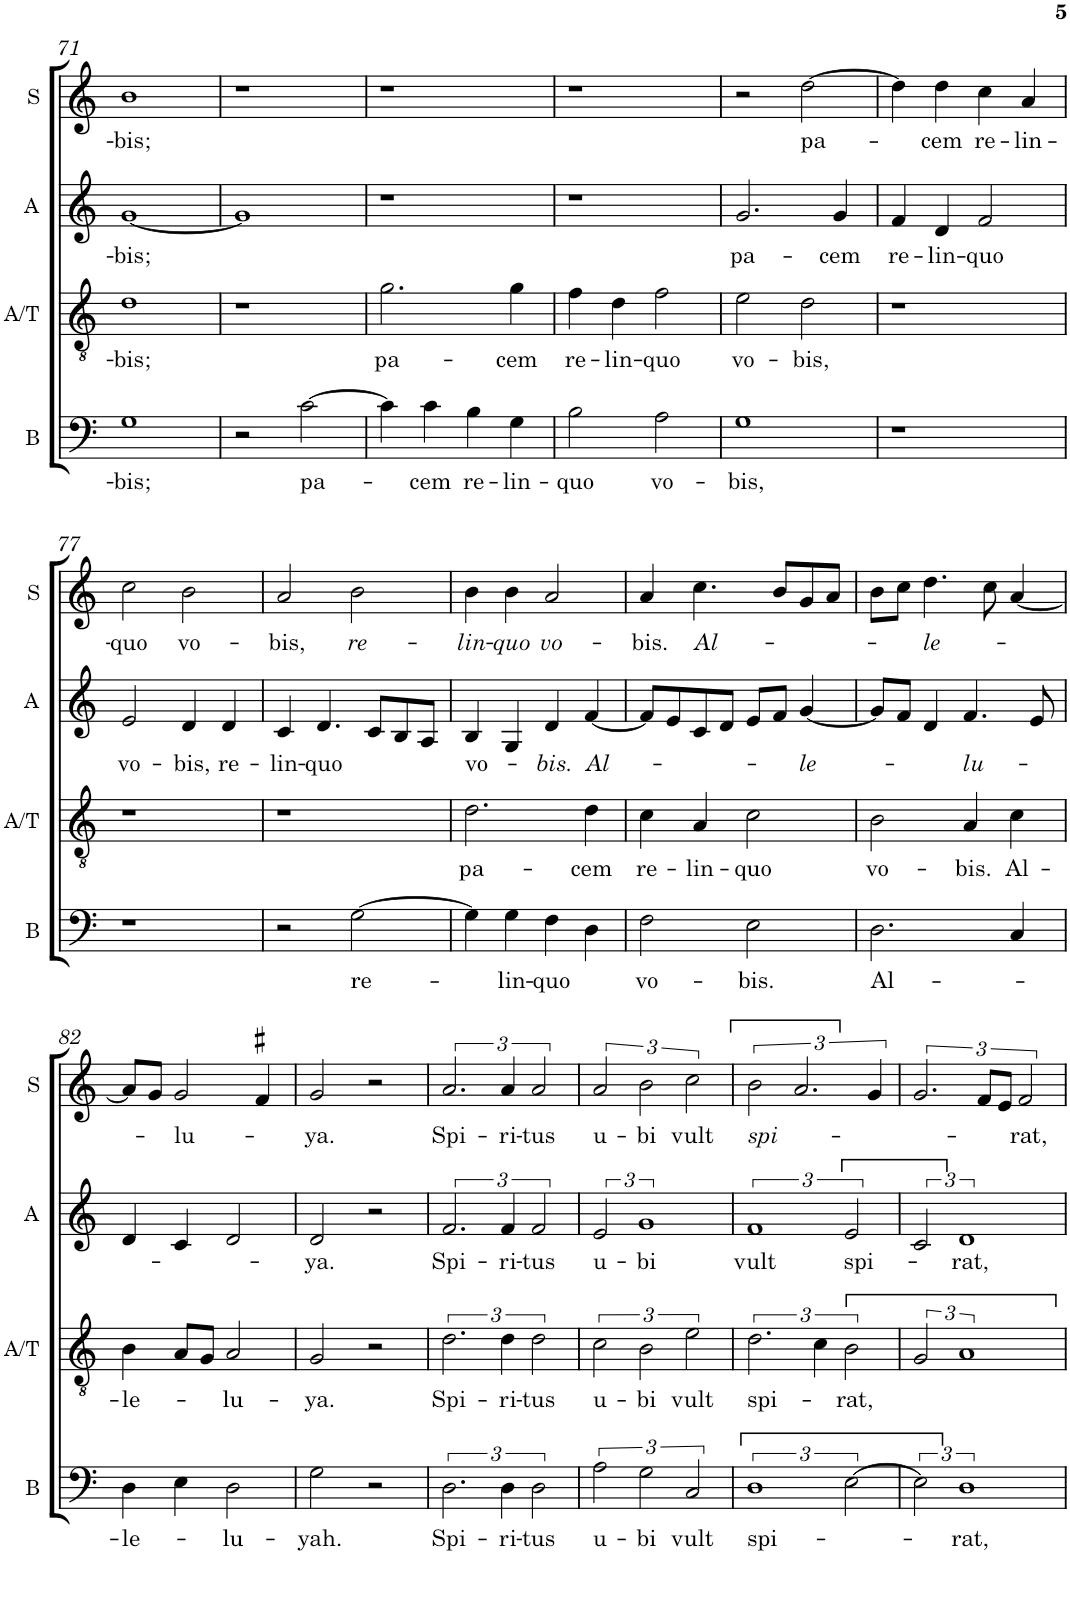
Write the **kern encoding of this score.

**kern	**text	**kern	**text	**kern	**text	**kern	**text
*part4	*part4	*part3	*part3	*part2	*part2	*part1	*part1
*staff4	*staff4	*staff3	*staff3	*staff2	*staff2	*staff1	*staff1
*I"B	*	*I"A/T	*	*I"A	*	*I"S	*
*I'B	*	*I'A/T	*	*I'A	*	*I'S	*
!!LO:PB:g=z
*clefF4	*	*clefGv2	*	*clefG2	*	*clefG2	*
*	*	*	*	*Trd4c7	*	*	*
*k[]	*	*k[]	*	*k[]	*	*k[]	*
*M2/2	*	*M2/2	*	*M2/2	*	*M2/2	*
*met(c|)	*	*met(c|)	*	*met(c|)	*	*met(c|)	*
=71	=71	=71	=71	=71	=71	=71	=71
!	!LO:LY:b	!	!LO:LY:b	!	!LO:LY:b	!	!LO:LY:b
1G	-bis;	1d	-bis;	[1g	-bis;	1b	-bis;
=72	=72	=72	=72	=72	=72	=72	=72
2r	.	1r	.	1g]	.	1r	.
!	!LO:LY:b	!	!	!	!	!	!
[2c\	pa-	.	.	.	.	.	.
=73	=73	=73	=73	=73	=73	=73	=73
!	!	!	!LO:LY:b	!	!	!	!
4c\]	.	2.g\	pa-	1r	.	1r	.
!	!LO:LY:b	!	!	!	!	!	!
4c\	-cem	.	.	.	.	.	.
!	!LO:LY:b	!	!	!	!	!	!
4B\	re-	.	.	.	.	.	.
!	!LO:LY:b	!	!LO:LY:b	!	!	!	!
4G\	-lin-	4g\	-cem	.	.	.	.
=74	=74	=74	=74	=74	=74	=74	=74
!	!LO:LY:b	!	!LO:LY:b	!	!	!	!
2B\	-quo	4f\	re-	1r	.	1r	.
!	!	!	!LO:LY:b	!	!	!	!
.	.	4d\	-lin-	.	.	.	.
!	!LO:LY:b	!	!LO:LY:b	!	!	!	!
2A\	vo-	2f\	-quo	.	.	.	.
=75	=75	=75	=75	=75	=75	=75	=75
!	!LO:LY:b	!	!LO:LY:b	!	!LO:LY:b	!	!
1G	-bis,	2e\	vo-	2.g/	pa-	2r	.
!	!	!	!LO:LY:b	!	!	!	!LO:LY:b
.	.	2d\	-bis,	.	.	[2dd\	pa-
!	!	!	!	!	!LO:LY:b	!	!
.	.	.	.	4g/	-cem	.	.
=76	=76	=76	=76	=76	=76	=76	=76
!	!	!	!	!	!LO:LY:b	!	!
1r	.	1r	.	4f/	re-	4dd\]	.
!	!	!	!	!	!LO:LY:b	!	!LO:LY:b
.	.	.	.	4d/	-lin-	4dd\	-cem
!	!	!	!	!	!LO:LY:b	!	!LO:LY:b
.	.	.	.	2f/	-quo	4cc\	re-
!	!	!	!	!	!	!	!LO:LY:b
.	.	.	.	.	.	4a/	-lin-
!!LO:LB:g=z
=77	=77	=77	=77	=77	=77	=77	=77
!	!	!	!	!	!LO:LY:b	!	!LO:LY:b
1r	.	1r	.	2e/	vo-	2cc\	-quo
!	!	!	!	!	!LO:LY:b	!	!LO:LY:b
.	.	.	.	4d/	-bis,	2b\	vo-
!	!	!	!	!	!LO:LY:b	!	!
.	.	.	.	4d/	re-	.	.
=78	=78	=78	=78	=78	=78	=78	=78
!	!	!	!	!	!LO:LY:b	!	!LO:LY:b
2r	.	1r	.	4c/	-lin-	2a/	-bis,
!	!	!	!	!	!LO:LY:b	!	!
.	.	.	.	4.d/	-quo	.	.
!	!LO:LY:b	!	!	!	!	!	!LO:LY:b
[2G\	re-	.	.	.	.	2b\	re-
.	.	.	.	8c/L	.	.	.
.	.	.	.	8B/	.	.	.
.	.	.	.	8A/J	.	.	.
=79	=79	=79	=79	=79	=79	=79	=79
!	!	!	!LO:LY:b	!	!LO:LY:b	!	!LO:LY:b
4G\]	.	2.d\	pa-	4B/	vo-	4b\	-lin-
!	!LO:LY:b	!	!	!	!	!	!LO:LY:b
4G\	-lin-	.	.	4G/	.	4b\	-quo
!	!LO:LY:b	!	!	!	!LO:LY:b	!	!LO:LY:b
4F\	-quo	.	.	4d/	-bis.	2a/	vo-
!	!	!	!LO:LY:b	!	!LO:LY:b	!	!
4D\	.	4d\	-cem	[4f/	Al-	.	.
=80	=80	=80	=80	=80	=80	=80	=80
!	!LO:LY:b	!	!LO:LY:b	!	!	!	!LO:LY:b
2F\	vo-	4c\	re-	8f/L]	.	4a/	-bis.
.	.	.	.	8e/	.	.	.
!	!	!	!LO:LY:b	!	!	!	!LO:LY:b
.	.	4A/	-lin-	8c/	.	4.cc\	Al-
.	.	.	.	8d/J	.	.	.
!	!LO:LY:b	!	!LO:LY:b	!	!	!	!
2E\	-bis.	2c\	-quo	8e/L	.	.	.
.	.	.	.	8f/J	.	8b/L	.
!	!	!	!	!	!LO:LY:b	!	!
.	.	.	.	[4g/	le-	8g/	.
.	.	.	.	.	.	8a/J	.
=81	=81	=81	=81	=81	=81	=81	=81
!	!LO:LY:b	!	!LO:LY:b	!	!	!	!
2.D\	Al-	2B\	vo-	8g/L]	.	8b\L	.
.	.	.	.	8f/J	.	8cc\J	.
!	!	!	!	!	!	!	!LO:LY:b
.	.	.	.	4d/	.	4.dd\	le-
!	!	!	!LO:LY:b	!	!LO:LY:b	!	!
.	.	4A/	-bis.	4.f/	lu-	.	.
.	.	.	.	.	.	8cc\	.
!	!	!	!LO:LY:b	!	!	!	!
4C/	.	4c\	Al-	.	.	[4a/	.
.	.	.	.	8e/	.	.	.
!!LO:LB:g=z
=82	=82	=82	=82	=82	=82	=82	=82
!	!LO:LY:b	!	!LO:LY:b	!	!	!	!
4D\	-le-	4B\	-le-	4d/	.	8a/L]	.
.	.	.	.	.	.	8g/J	.
!	!	!	!	!	!	!	!LO:LY:b
4E\	.	8A/L	.	4c/	.	2g/	-lu-
.	.	8G/J	.	.	.	.	.
!	!LO:LY:b	!	!LO:LY:b	!	!	!	!
2D\	-lu-	2A/	-lu-	2d/	.	.	.
.	.	.	.	.	.	4f#X/	.
=83	=83	=83	=83	=83	=83	=83	=83
!	!LO:LY:b	!	!LO:LY:b	!	!LO:LY:b	!	!LO:LY:b
2G\	-yah.	2G/	-ya.	2d/	-ya.	2g/	-ya.
2r	.	2r	.	2r	.	2r	.
=84	=84	=84	=84	=84	=84	=84	=84
!	!LO:LY:b	!	!LO:LY:b	!	!LO:LY:b	!	!LO:LY:b
3.D\	Spi-	3.d\	Spi-	3.f/	Spi-	3.a/	Spi-
!	!LO:LY:b	!	!LO:LY:b	!	!LO:LY:b	!	!LO:LY:b
6D\	-ri-	6d\	-ri-	6f/	-ri-	6a/	-ri-
!	!LO:LY:b	!	!LO:LY:b	!	!LO:LY:b	!	!LO:LY:b
3D\	-tus	3d\	-tus	3f/	-tus	3a/	-tus
=85	=85	=85	=85	=85	=85	=85	=85
!	!LO:LY:b	!	!LO:LY:b	!	!LO:LY:b	!	!LO:LY:b
3A\	u-	3c\	u-	3e/	u-	3a/	u-
!	!LO:LY:b	!	!LO:LY:b	!	!LO:LY:b	!	!LO:LY:b
3G\	-bi	3B\	-bi	3%2g	-bi	3b\	-bi
!	!LO:LY:b	!	!LO:LY:b	!	!	!	!LO:LY:b
3C/	vult	3e\	vult	.	.	3cc\	vult
=86	=86	=86	=86	=86	=86	=86	=86
!	!LO:LY:b	!	!LO:LY:b	!	!LO:LY:b	!	!LO:LY:b
3%2D	spi-	3.d\	spi-	3%2f	vult	3b\	spi-
.	.	.	.	.	.	3.a/	.
.	.	6c\	.	.	.	.	.
!	!	!	!LO:LY:b	!	!LO:LY:b	!	!
[3E\	.	3B\	-rat,	3e/	spi-	.	.
.	.	.	.	.	.	6g/	.
=87	=87	=87	=87	=87	=87	=87	=87
3E\]	.	3G/	.	3c/	.	3.g/	.
!	!LO:LY:b	!	!	!	!LO:LY:b	!	!
3%2D	-rat,	3%2A	.	3%2d	-rat,	.	.
.	.	.	.	.	.	12f/L	.
.	.	.	.	.	.	12e/J	.
!	!	!	!	!	!	!	!LO:LY:b
.	.	.	.	.	.	3f/	-rat,
=	=	=	=	=	=	=	=
*-	*-	*-	*-	*-	*-	*-	*-
